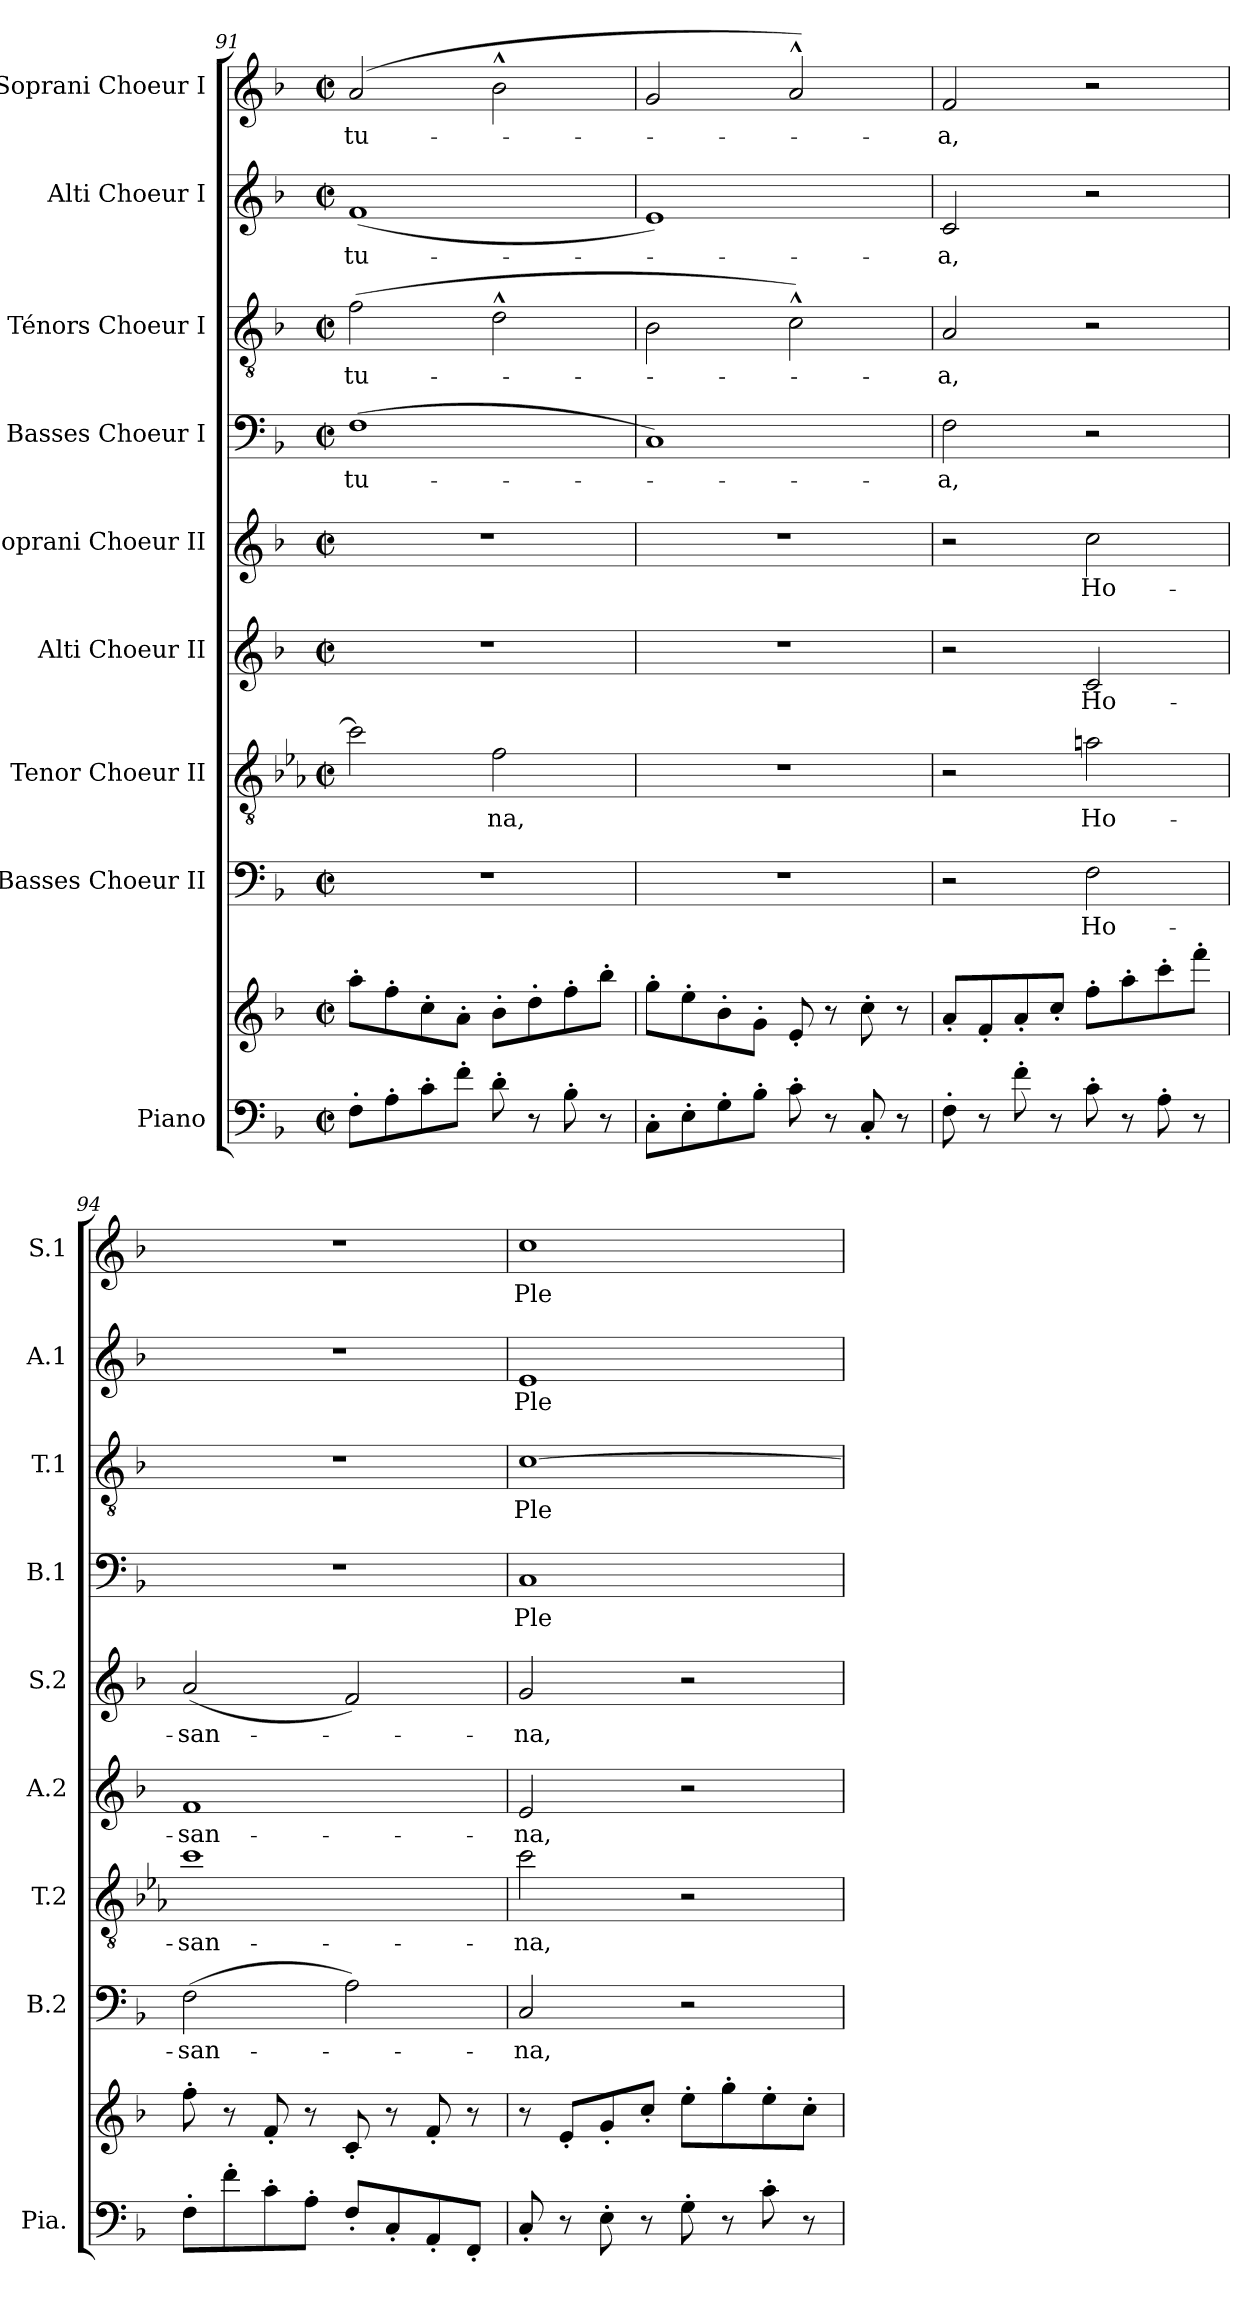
**kern	**kern	**kern	**text	**kern	**text	**kern	**text	**kern	**text	**kern	**text	**kern	**text	**kern	**text	**kern	**text
*part9	*part9	*part8	*part8	*part7	*part7	*part6	*part6	*part5	*part5	*part4	*part4	*part3	*part3	*part2	*part2	*part1	*part1
*staff10	*staff9	*staff8	*staff8	*staff7	*staff7	*staff6	*staff6	*staff5	*staff5	*staff4	*staff4	*staff3	*staff3	*staff2	*staff2	*staff1	*staff1
*I"Piano	*	*I"Basses Choeur II	*	*I"Tenor Choeur II	*	*I"Alti Choeur II	*	*I"Soprani Choeur II	*	*I"Basses Choeur I	*	*I"Ténors Choeur I	*	*I"Alti Choeur I	*	*I"Soprani Choeur I	*
*I'Pia.	*	*I'B.2	*	*I'T.2	*	*I'A.2	*	*I'S.2	*	*I'B.1	*	*I'T.1	*	*I'A.1	*	*I'S.1	*
*clefF4	*clefG2	*clefF4	*	*clefGv2	*	*clefG2	*	*clefG2	*	*clefF4	*	*clefGv2	*	*clefG2	*	*clefG2	*
*	*	*	*	*ITrd8c14	*	*	*	*	*	*	*	*	*	*	*	*	*
*k[b-]	*k[b-]	*k[b-]	*	*k[b-e-a-]	*	*k[b-]	*	*k[b-]	*	*k[b-]	*	*k[b-]	*	*k[b-]	*	*k[b-]	*
*M2/2	*M2/2	*M2/2	*	*M2/2	*	*M2/2	*	*M2/2	*	*M2/2	*	*M2/2	*	*M2/2	*	*M2/2	*
*met(c|)	*met(c|)	*met(c|)	*	*met(c|)	*	*met(c|)	*	*met(c|)	*	*met(c|)	*	*met(c|)	*	*met(c|)	*	*met(c|)	*
=91	=91	=91	=91	=91	=91	=91	=91	=91	=91	=91	=91	=91	=91	=91	=91	=91	=91
8F'\L	8aa'\L	1r	.	2ci\]	.	1r	.	1r	.	(1F	tu-	(2fi\	tu-	(>1f	tu-	(2a/	tu-
8A'\	8ff'\	.	.	.	.	.	.	.	.	.	.	.	.	.	.	.	.
8c'\	8cc'\	.	.	.	.	.	.	.	.	.	.	.	.	.	.	.	.
8f'\J	8a'\J	.	.	.	.	.	.	.	.	.	.	.	.	.	.	.	.
8d'\	8b-'\L	.	.	2Fi\	-na,	.	.	.	.	.	.	2d^^i\	.	.	.	2b-^^\	.
8r	8dd'\	.	.	.	.	.	.	.	.	.	.	.	.	.	.	.	.
8B-'\	8ff'\	.	.	.	.	.	.	.	.	.	.	.	.	.	.	.	.
8r	8bb-'\J	.	.	.	.	.	.	.	.	.	.	.	.	.	.	.	.
!!LO:PB:g=z
=92	=92	=92	=92	=92	=92	=92	=92	=92	=92	=92	=92	=92	=92	=92	=92	=92	=92
8C'\L	8gg'\L	1r	.	1r	.	1r	.	1r	.	1C)	.	2B-i\	.	1e)	.	2g/	.
8E'\	8ee'\	.	.	.	.	.	.	.	.	.	.	.	.	.	.	.	.
8G'\	8b-'\	.	.	.	.	.	.	.	.	.	.	.	.	.	.	.	.
8B-'\J	8g'\J	.	.	.	.	.	.	.	.	.	.	.	.	.	.	.	.
8c'\	8e'/	.	.	.	.	.	.	.	.	.	.	2c^^i\)	.	.	.	2a^^/)	.
8r	8r	.	.	.	.	.	.	.	.	.	.	.	.	.	.	.	.
8C'/	8cc'\	.	.	.	.	.	.	.	.	.	.	.	.	.	.	.	.
8r	8r	.	.	.	.	.	.	.	.	.	.	.	.	.	.	.	.
=93	=93	=93	=93	=93	=93	=93	=93	=93	=93	=93	=93	=93	=93	=93	=93	=93	=93
*	*	*^	*	*^	*	*^	*	*	*	*	*	*	*	*	*	*	*
8F'\	8a'/L	2r	2ryy	.	2r	2ryy	.	2r	2ryy	.	2r	.	2F\	-a,	2Ai/	-a,	2c/	-a,	2f/	-a,
8r	8f'/	.	.	.	.	.	.	.	.	.	.	.	.	.	.	.	.	.	.	.
8f'\	8a'/	.	.	.	.	.	.	.	.	.	.	.	.	.	.	.	.	.	.	.
8r	8cc'/J	.	.	.	.	.	.	.	.	.	.	.	.	.	.	.	.	.	.	.
8c'\	8ff'\L	2F\	2ryy	Ho-	2Ani\	2ryy	Ho-	2c/	2ryy	Ho-	2cc\	Ho-	2r	.	2r	.	2r	.	2r	.
8r	8aa'\	.	.	.	.	.	.	.	.	.	.	.	.	.	.	.	.	.	.	.
8A'\	8ccc'\	.	.	.	.	.	.	.	.	.	.	.	.	.	.	.	.	.	.	.
8r	8fff'\J	.	.	.	.	.	.	.	.	.	.	.	.	.	.	.	.	.	.	.
*	*	*v	*v	*	*	*	*	*v	*v	*	*	*	*	*	*	*	*	*	*	*
*	*	*	*	*v	*v	*	*	*	*	*	*	*	*	*	*	*	*	*
=94	=94	=94	=94	=94	=94	=94	=94	=94	=94	=94	=94	=94	=94	=94	=94	=94	=94
8F'\L	8ff'\	(2F\	-san-	1ci	-san-	1f	-san-	(2a/	-san-	1r	.	1r	.	1r	.	1r	.
8f'\	8r	.	.	.	.	.	.	.	.	.	.	.	.	.	.	.	.
8c'\	8f'/	.	.	.	.	.	.	.	.	.	.	.	.	.	.	.	.
8A'\J	8r	.	.	.	.	.	.	.	.	.	.	.	.	.	.	.	.
8F'/L	8c'/	2A\)	.	.	.	.	.	2f/)	.	.	.	.	.	.	.	.	.
8C'/	8r	.	.	.	.	.	.	.	.	.	.	.	.	.	.	.	.
8AA'/	8f'/	.	.	.	.	.	.	.	.	.	.	.	.	.	.	.	.
8FF'/J	8r	.	.	.	.	.	.	.	.	.	.	.	.	.	.	.	.
=95	=95	=95	=95	=95	=95	=95	=95	=95	=95	=95	=95	=95	=95	=95	=95	=95	=95
8C'/	8r	2C/	-na,	2ci\	-na,	2e/	-na,	2g/	-na,	1C	Ple-	[1ci	Ple-	1e	Ple-	1cc	Ple-
8r	8e'/L	.	.	.	.	.	.	.	.	.	.	.	.	.	.	.	.
8E'\	8g'/	.	.	.	.	.	.	.	.	.	.	.	.	.	.	.	.
8r	8cc'/J	.	.	.	.	.	.	.	.	.	.	.	.	.	.	.	.
8G'\	8ee'\L	2r	.	2r	.	2r	.	2r	.	.	.	.	.	.	.	.	.
8r	8gg'\	.	.	.	.	.	.	.	.	.	.	.	.	.	.	.	.
8c'\	8ee'\	.	.	.	.	.	.	.	.	.	.	.	.	.	.	.	.
8r	8cc'\J	.	.	.	.	.	.	.	.	.	.	.	.	.	.	.	.
=	=	=	=	=	=	=	=	=	=	=	=	=	=	=	=	=	=
*-	*-	*-	*-	*-	*-	*-	*-	*-	*-	*-	*-	*-	*-	*-	*-	*-	*-
